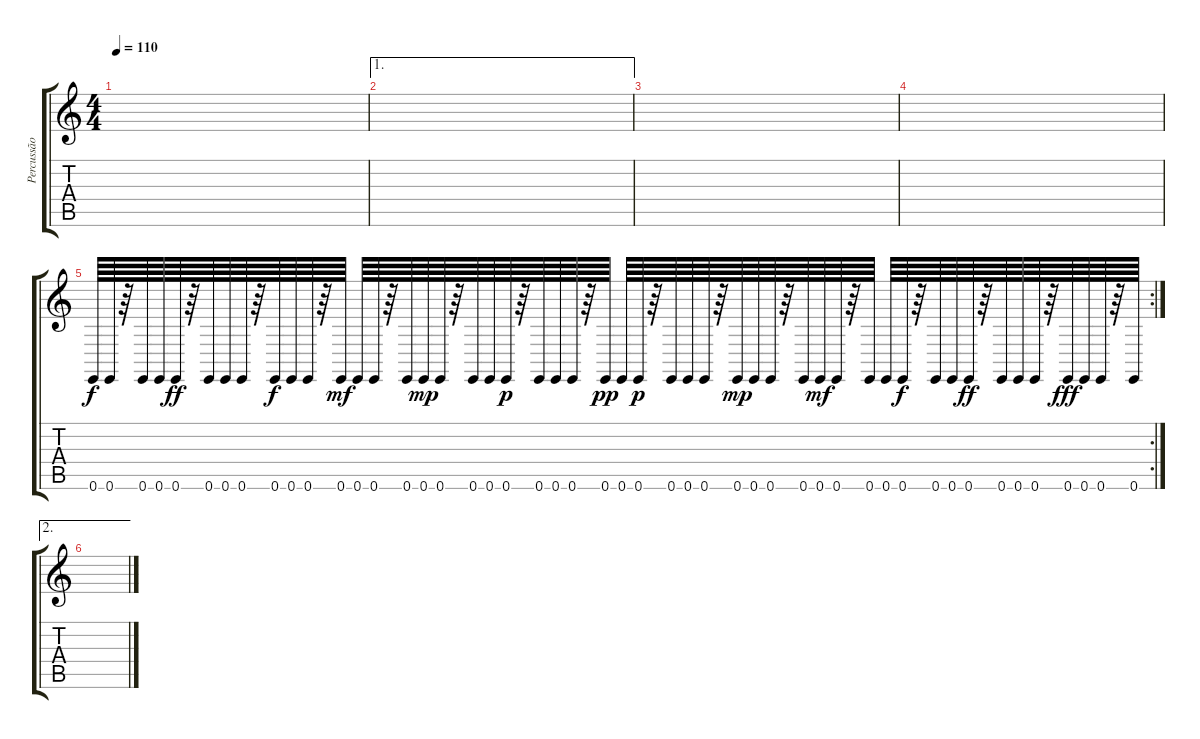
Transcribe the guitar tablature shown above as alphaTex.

\track ("Percussão" "Percussão") {instrument timpani}
\staff {score tabs}
\tuning (E4 B3 G3 D3 A2 E2) {hide}
\ts (4 4)
\tempo 110
\clef g2
\ks c
|
\ae 1
|
|
|
\rc 2
0.6.64 0.6.64 r.64 0.6.64 0.6.64 0.6.64{dy ff} r.64 0.6.64 0.6.64 0.6.64 r.64 0.6.64{dy f} 0.6.64 0.6.64 r.64 0.6.64{dy mf} 0.6.64 0.6.64 r.64 0.6.64 0.6.64{dy mp} 0.6.64 r.64 0.6.64 0.6.64 0.6.64{dy p} r.64 0.6.64 0.6.64 0.6.64 r.64 0.6.64{dy pp} 0.6.64 0.6.64{dy p} r.64 0.6.64 0.6.64 0.6.64 r.64 0.6.64{dy mp} 0.6.64 0.6.64 r.64 0.6.64 0.6.64{dy mf} 0.6.64 r.64 0.6.64 0.6.64 0.6.64{dy f} r.64 0.6.64 0.6.64 0.6.64{dy ff} r.64 0.6.64 0.6.64 0.6.64 r.64 0.6.64{dy fff} 0.6.64 0.6.64 r.64 0.6.64 |
\ae 2
